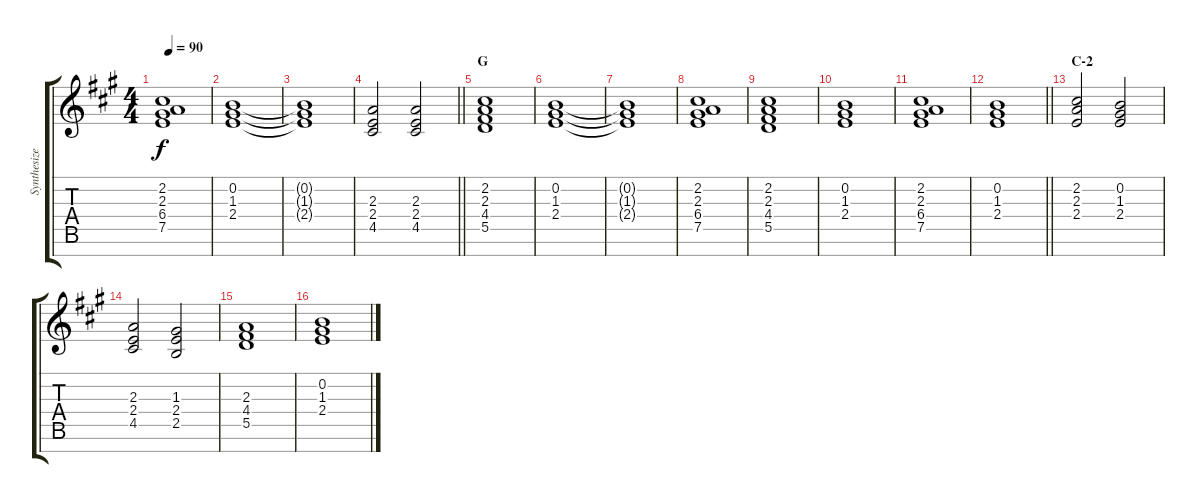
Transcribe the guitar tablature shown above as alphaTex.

\track ("Synthesizer" "Synthesize") {instrument pad2warm}
\staff {score tabs}
\tuning (E5 B4 G4 D4 A3 E3 B2) {hide}
\ts (4 4)
\tempo 90
\clef g2
\ks a
(2.2 2.3 6.4 7.5).1{dy f} |
(0.2 1.3 2.4).1 |
(0.2{t} 1.3{t} 2.4{t}).1 |
\barLineRight lightlight
(2.3 2.4 4.5).2 (2.3 2.4 4.5).2 |
\section ("" "G")
(2.2 2.3 4.4 5.5).1 |
(0.2 1.3 2.4).1 |
(0.2{t} 1.3{t} 2.4{t}).1 |
(2.2 2.3 6.4 7.5).1 |
(2.2 2.3 4.4 5.5).1 |
(0.2 1.3 2.4).1 |
(2.2 2.3 6.4 7.5).1 |
\barLineRight lightlight
(0.2 1.3 2.4).1 |
\section ("" "C-2")
(2.2 2.3 2.4).2 (0.2 1.3 2.4).2 |
(2.3 2.4 4.5).2 (1.3 2.4 2.5).2 |
(2.3 4.4 5.5).1 |
(0.2 1.3 2.4).1
